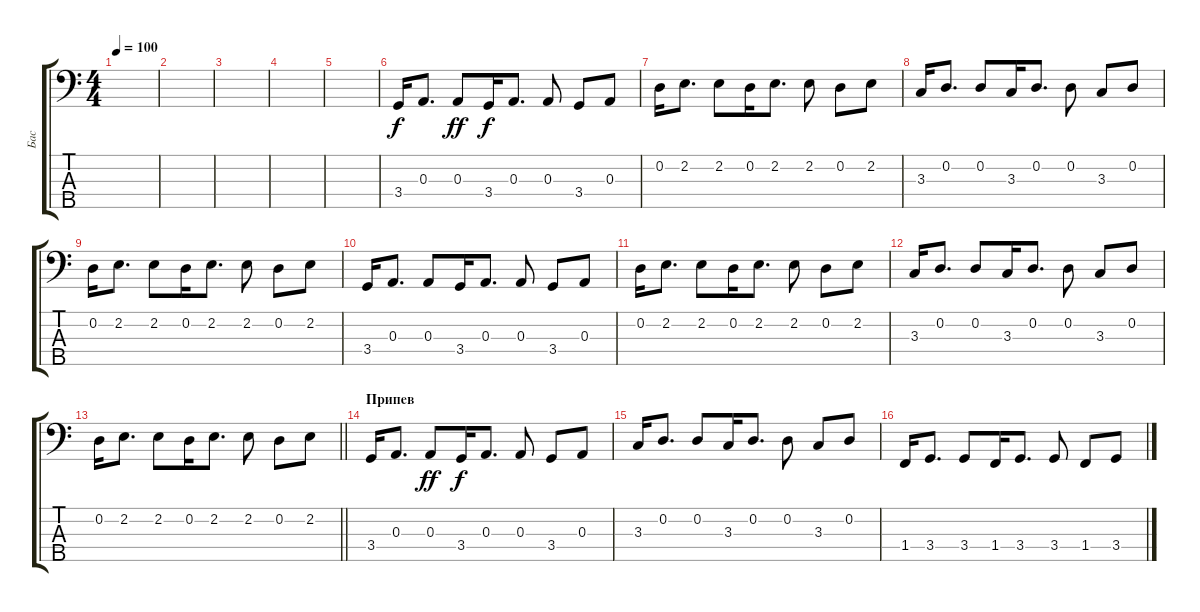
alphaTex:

\track ("Бас" "Бас") {instrument fretlessbass}
\staff {score tabs}
\tuning (G2 D2 A1 E1 B0) {hide}
\ts (4 4)
\tempo 100
\clef f4
\ks c
|
|
|
|
|
3.4.16 0.3.8{d} 0.3.8{dy ff} 3.4.16{dy f} 0.3.8{d} 0.3.8 3.4.8 0.3.8 |
0.2.16 2.2.8{d} 2.2.8 0.2.16 2.2.8{d} 2.2.8 0.2.8 2.2.8 |
3.3.16 0.2.8{d} 0.2.8 3.3.16 0.2.8{d} 0.2.8 3.3.8 0.2.8 |
0.2.16 2.2.8{d} 2.2.8 0.2.16 2.2.8{d} 2.2.8 0.2.8 2.2.8 |
3.4.16 0.3.8{d} 0.3.8 3.4.16 0.3.8{d} 0.3.8 3.4.8 0.3.8 |
0.2.16 2.2.8{d} 2.2.8 0.2.16 2.2.8{d} 2.2.8 0.2.8 2.2.8 |
3.3.16 0.2.8{d} 0.2.8 3.3.16 0.2.8{d} 0.2.8 3.3.8 0.2.8 |
\barLineRight lightlight
0.2.16 2.2.8{d} 2.2.8 0.2.16 2.2.8{d} 2.2.8 0.2.8 2.2.8 |
\section ("" "Припев")
3.4.16 0.3.8{d} 0.3.8{dy ff} 3.4.16{dy f} 0.3.8{d} 0.3.8 3.4.8 0.3.8 |
3.3.16 0.2.8{d} 0.2.8 3.3.16 0.2.8{d} 0.2.8 3.3.8 0.2.8 |
1.4.16 3.4.8{d} 3.4.8 1.4.16 3.4.8{d} 3.4.8 1.4.8 3.4.8
